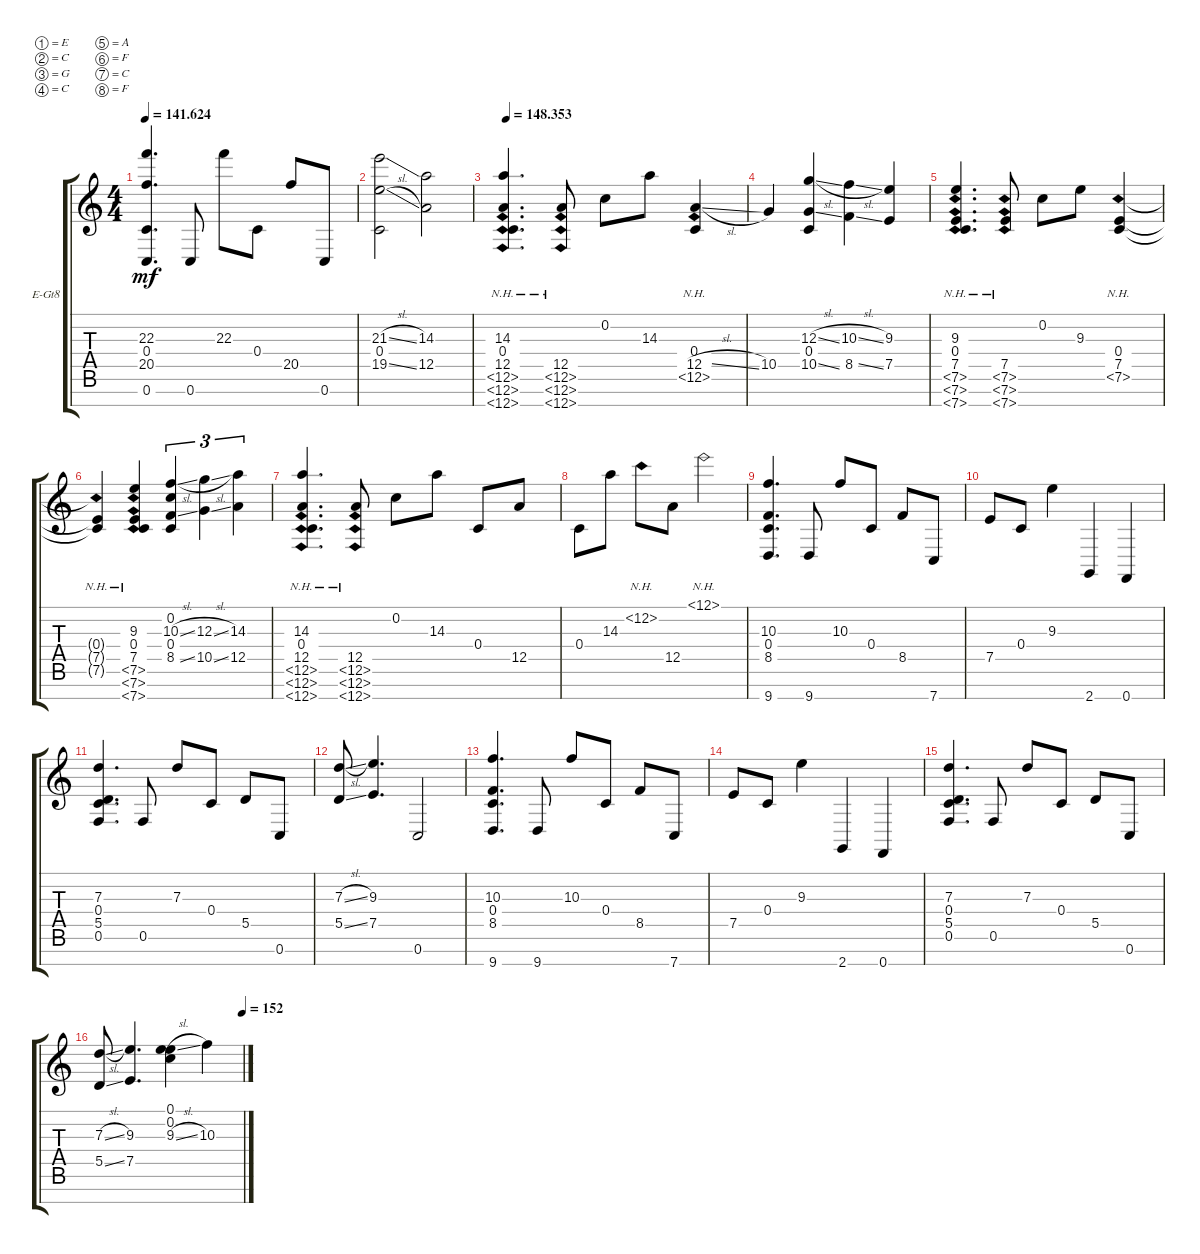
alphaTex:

\defaultSystemsLayout 4
\bracketExtendMode groupsimilarinstruments
\firstSystemTrackNameOrientation horizontal
\otherSystemsTrackNameOrientation horizontal
\track ("Electric Guitar" "E-Gt8") {instrument electricguitarclean}
\staff {score tabs}
\tuning (E4 C4 G3 C3 A2 F2 C2 F1)
\ts (4 4)
\tempo
141.624
\accidentals auto
\clef g2
\ottava regular
\simile none
\ks c
(0.7 20.5 22.3 0.4).4{d dy mf} 0.7.8 22.3.8 0.4.8 20.5.8 0.7.8 |
(21.3{sl} 19.5{sl} 0.4).2 (12.5 14.3).2 |
\tempo
148.353 (12.8{nh} 12.7{nh} 12.6{nh} 14.3 12.5 0.4).4{d} (12.8{nh} 12.7{nh} 12.6{nh} 12.5).8 0.2.8 14.3.8 (0.4 12.5{sl} 12.6{nh}).4 |
10.5.4 (10.5{sl} 12.3{sl} 0.4).4 (8.5{sl} 10.3{sl}).4 (7.5 9.3).4 |
(7.8{nh} 7.7{nh} 7.6{nh} 9.3 7.5 0.4).4{d} (7.8{nh} 7.7{nh} 7.6{nh} 7.5).8 0.2.8 9.3.8 (0.4 7.5 7.6{nh}).4 |
(7.6{nh t} 7.5{t} 0.4{t}).4 (7.8{nh} 7.7{nh} 7.6{nh} 9.3 7.5 0.4).4 (8.5{sl} 10.3{sl} 0.4 0.2).4{tu (3 2)} (10.5{sl} 12.3{sl}).4{tu (3 2)} (12.5 14.3).4{tu (3 2)} |
(12.8{nh} 12.7{nh} 12.6{nh} 14.3 12.5 0.4).4{d} (12.8{nh} 12.7{nh} 12.6{nh} 12.5).8 0.2.8 14.3.8 0.4.8 12.5.8 |
0.4.8 14.3.8 12.2{nh}.8 12.5.8 12.1{nh}.2 |
(9.8 8.5 10.3 0.4).4{d} 9.8.8 10.3.8 0.4.8 8.5.8 7.8.8 |
7.5.8 0.4.8 9.3.4 2.8.4 0.8.4 |
(5.5 7.3 0.4 0.6).4{d} 0.6.8 7.3.8 0.4.8 5.5.8 0.7.8 |
(5.5{sl} 7.3{sl}).8 (7.5 9.3).4{d} 0.7.2 |
(9.8 8.5 10.3 0.4).4{d} 9.8.8 10.3.8 0.4.8 8.5.8 7.8.8 |
7.5.8 0.4.8 9.3.4 2.8.4 0.8.4 |
(5.5 7.3 0.4 0.6).4{d} 0.6.8 7.3.8 0.4.8 5.5.8 0.7.8 |
\tempo (152 1)
(5.5{sl} 7.3{sl}).8 (7.5 9.3).4{d} (0.1 0.2 9.3{sl}).4 10.3.4
